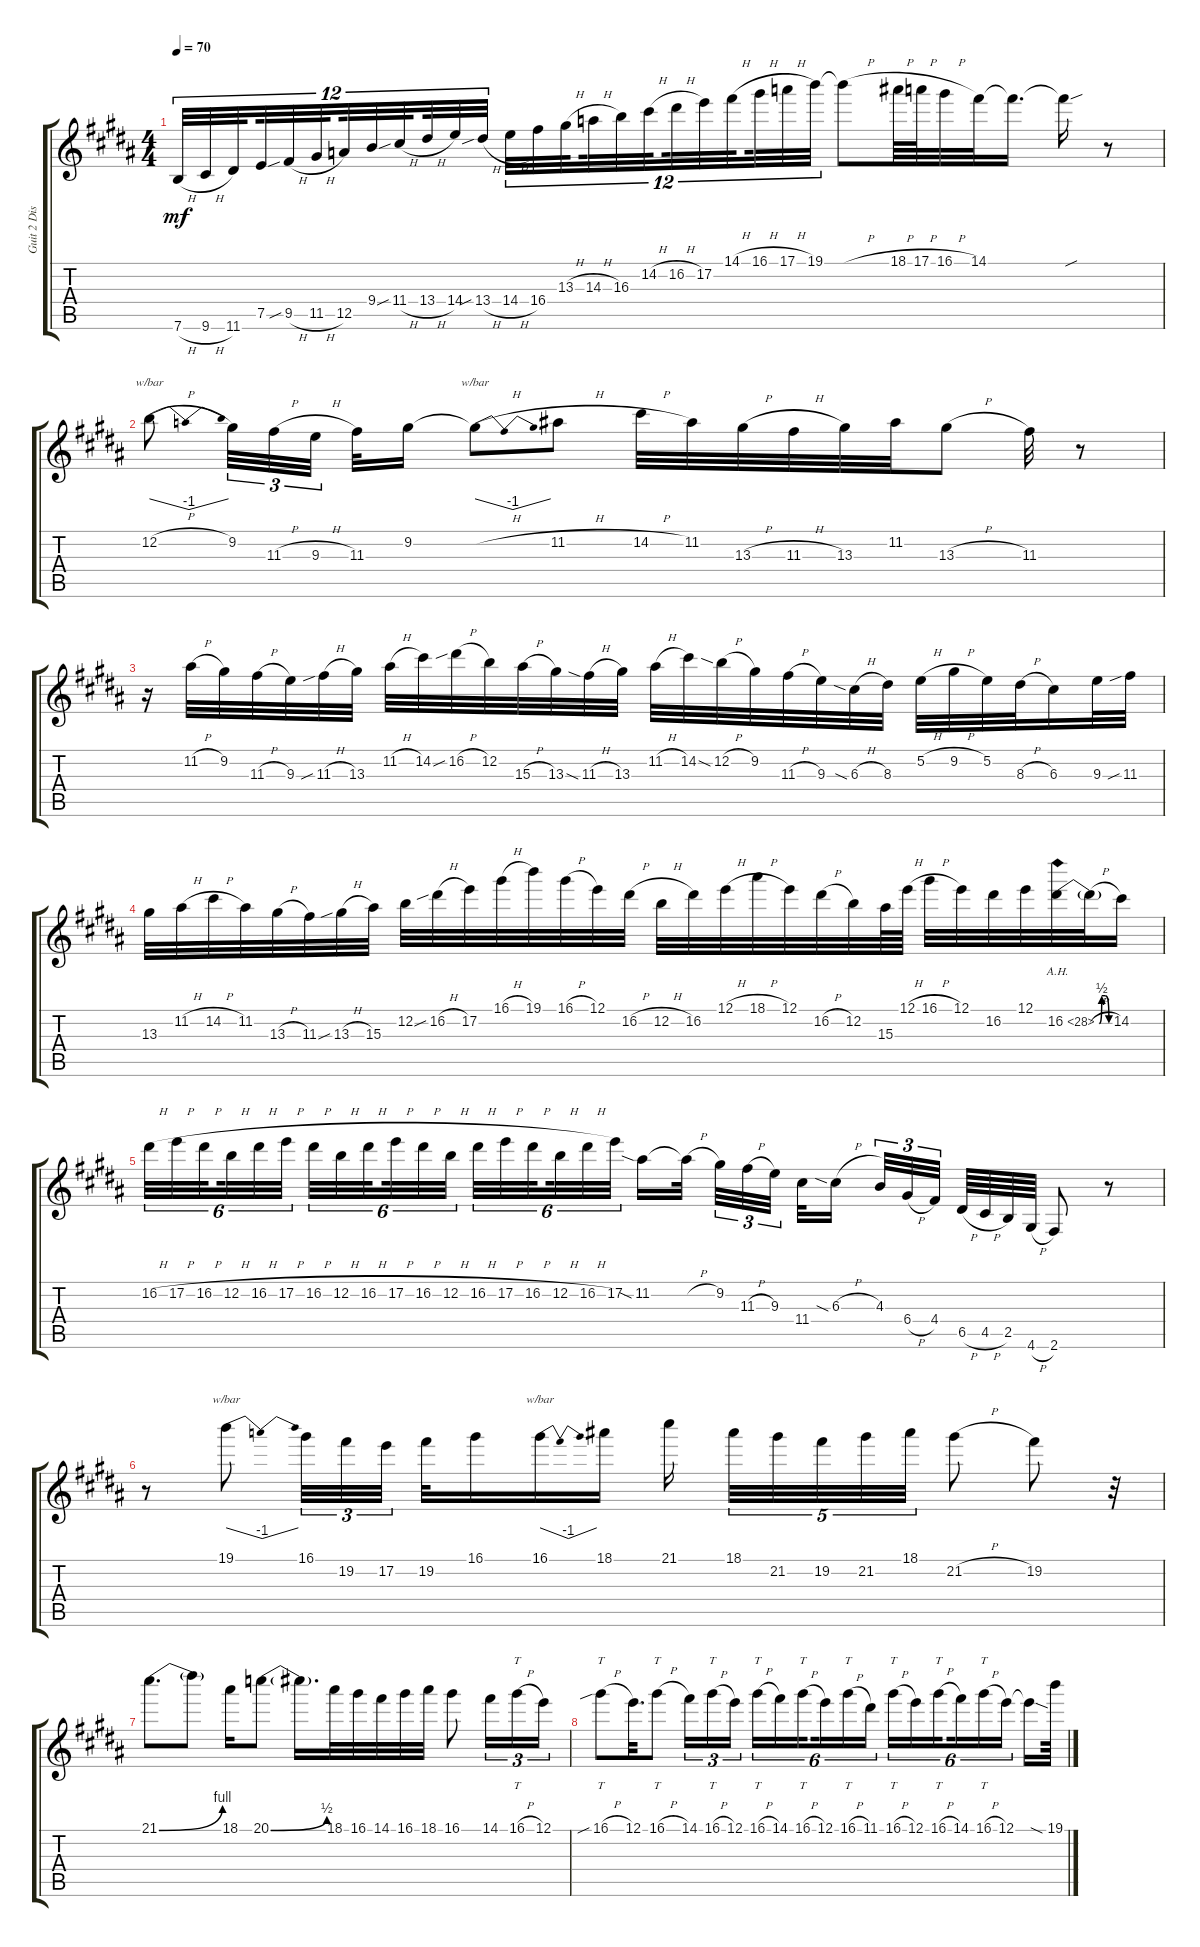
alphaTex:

\track ("Guit 2 Distorded" "Guit 2 Dis") {instrument distortionguitar}
\staff {score tabs}
\tuning (E4 B3 G3 D3 A2 E2) {hide}
\ts (4 4)
\tempo 70
\clef g2
\ks g#minor
7.6{h}.32{tu (12 8) dy mf} 9.6{h}.32{tu (12 8)} 11.6.32{tu (12 8) beam splitsecondary} 7.5.32{tu (12 8)} 9.5{sib h}.32{tu (12 8)} 11.5{h}.32{tu (12 8) beam splitsecondary} 12.5.32{tu (12 8)} 9.4.32{tu (12 8)} 11.4{sib h}.32{tu (12 8) beam splitsecondary} 13.4{h}.32{tu (12 8)} 14.4.32{tu (12 8)} 13.4{sib h}.32{tu (12 8)} 14.4{h}.32{tu (12 8)} 16.4.32{tu (12 8)} 13.3{h}.32{tu (12 8) beam splitsecondary} 14.3{h}.32{tu (12 8)} 16.3.32{tu (12 8)} 14.2{h}.32{tu (12 8) beam splitsecondary} 16.2{h}.32{tu (12 8)} 17.2.32{tu (12 8)} 14.1{h}.32{tu (12 8) beam splitsecondary} 16.1{h}.32{tu (12 8)} 17.1{h}.32{tu (12 8)} 19.1.32{tu (12 8)} 19.1{h t}.8 18.1{h}.64 17.1{h}.64 16.1{h}.32 14.1.32 14.1{t}.16{d} 14.1{sou t}.16 r.8 |
\ks b
12.2{h}.8{tbe (dip default 0 0 30 -4 60 0)} 9.2.32{tu (3 2)} 11.3{h}.32{tu (3 2)} 9.3{h}.32{tu (3 2) beam splitsecondary} 11.3.32 9.2.16 9.2{h t}.8{tbe (dip default 0 0 30 -4 60 0)} 11.2{h}.8 14.2{h}.32 11.2.32 13.3{h}.32 11.3{h}.32 13.3.32 11.2.32 13.3{h}.8 11.3.32 r.8 |
\ks g#minor
r.16 11.2{h}.32 9.2.32 11.3{h}.32 9.3.32 11.3{sib h}.32 13.3.32 11.2{h}.32 14.2.32 16.2{sib h}.32 12.2.32 15.3{h}.32 13.3.32 11.3{sia h}.32 13.3.32 11.2{h}.32 14.2.32 12.2{sia h}.32 9.2.32 11.3{h}.32 9.3.32 6.3{sia h}.32 8.3.32 5.2{h}.32 9.2{h}.32 5.2.32 8.3{h}.32 6.3.16 9.3.32 11.3{sib}.32 |
\ks b
13.3.32 11.2{h}.32 14.2{h}.32 11.2.32 13.3{h}.32 11.3.32 13.3{sib h}.32 15.3.32 12.2.32 16.2{sib h}.32 17.2.32 16.1{h}.32 19.1.32 16.1{h}.32 12.1.32 16.2{h}.32 12.2{h}.32 16.2.32 12.1{h}.32 18.1{h}.32 12.1.32 16.2{h}.32 12.2.32 15.3.64 12.1{h}.64 16.1{h}.32 12.1.32 16.2.32 12.1.32 16.2{be (custom 0 0 10 2 25 2 40 0 60 0) ah 12}.32 16.2{h t}.32 14.2.16 |
16.2{h}.32{tu (6 4)} 17.2{h}.32{tu (6 4)} 16.2{h}.32{tu (6 4) beam splitsecondary} 12.2{h}.32{tu (6 4)} 16.2{h}.32{tu (6 4)} 17.2{h}.32{tu (6 4) beam splitsecondary} 16.2{h}.32{tu (6 4)} 12.2{h}.32{tu (6 4)} 16.2{h}.32{tu (6 4) beam splitsecondary} 17.2{h}.32{tu (6 4)} 16.2{h}.32{tu (6 4)} 12.2{h}.32{tu (6 4)} 16.2{h}.32{tu (6 4)} 17.2{h}.32{tu (6 4)} 16.2{h}.32{tu (6 4) beam splitsecondary} 12.2{h}.32{tu (6 4)} 16.2{h}.32{tu (6 4)} 17.2.32{tu (6 4) beam splitsecondary} 11.2{sia}.16 11.2{h t}.32{beam splitsecondary} 9.2.32{tu (3 2)} 11.3{h}.32{tu (3 2)} 9.3.32{tu (3 2) beam splitsecondary} 11.4.32 6.3{sia h}.16{beam splitsecondary} 4.3.32{tu (3 2)} 6.4{h}.32{tu (3 2)} 4.4.32{tu (3 2) beam splitsecondary} 6.5{h}.64 4.5{h}.64 2.5.64 4.6{h}.64 2.6.8 r.8 |
r.8 19.1.8{tbe (dip default 0 0 30 -4 60 0)} 16.1.32{tu (3 2)} 19.2.32{tu (3 2)} 17.2.32{tu (3 2) beam splitsecondary} 19.2.32 16.1.16 16.1.16{tbe (dip default 0 0 30 -4 60 0)} 18.1.16 21.1.16{beam splitsecondary} 18.1.32{tu (5 4)} 21.2.32{tu (5 4)} 19.2.32{tu (5 4)} 21.2.32{tu (5 4)} 18.1.32{tu (5 4)} 21.2{h}.8 19.2.8 r.32 |
\ks g#minor
21.1{be (bend 0 0 60 4)}.8{d} 21.1{t}.8 18.1.16 20.1{be (bend 0 0 60 2)}.8 20.1{t}.16{d} 18.1.32 16.1.32 14.1.32 16.1.32 18.1.32 16.1.8 14.1.16{tu (3 2)} 16.1{h}.16{tt tu (3 2)} 12.1.16{tu (3 2)} |
\ks b
16.1{sib h}.8{tt} 12.1.32{d} 16.1{h}.8{tt} 14.1.16{tu (3 2)} 16.1{h}.16{tt tu (3 2)} 12.1.16{tu (3 2) beam splitsecondary} 16.1{h}.16{tt tu (6 4)} 14.1.16{tu (6 4)} 16.1{h}.16{tt tu (6 4) beam splitsecondary} 12.1.16{tu (6 4)} 16.1{h}.16{tt tu (6 4)} 11.1.16{tu (6 4) beam splitsecondary} 16.1{h}.16{tt tu (6 4)} 12.1.16{tu (6 4)} 16.1{h}.16{tt tu (6 4) beam splitsecondary} 14.1.16{tu (6 4)} 16.1{h}.16{tt tu (6 4)} 12.1.16{tu (6 4) beam splitsecondary} 12.1{sod t}.16 19.1{sl}.64
